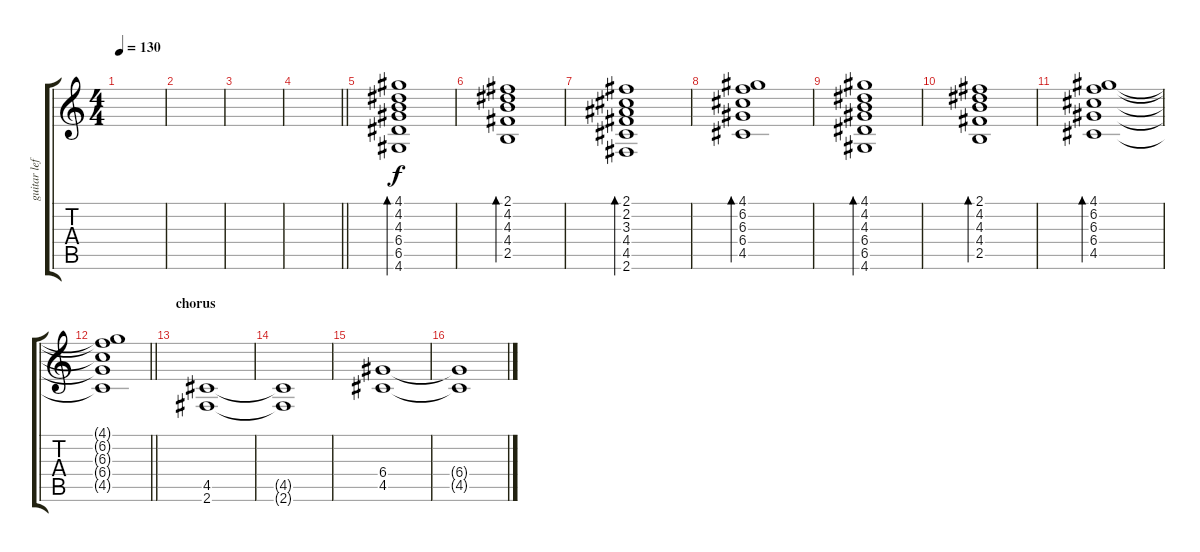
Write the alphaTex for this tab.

\track ("guitar left _center" "guitar lef") {instrument acousticguitarnylon}
\staff {score tabs}
\tuning (E4 B3 G3 D3 A2 E2) {hide}
\ts (4 4)
\tempo 130
\clef g2
\ks c
|
|
|
\barLineRight lightlight
|
(4.1 4.2 4.3 6.4 6.5 4.6).1{bd 120 balance 8} |
(2.1 4.2 4.3 4.4 2.5).1{bd 120} |
(2.1 2.2 3.3 4.4 4.5 2.6).1{bd 60} |
(4.1 6.2 6.3 6.4 4.5).1{bd 120} |
(4.1 4.2 4.3 6.4 6.5 4.6).1{bd 60} |
(2.1 4.2 4.3 4.4 2.5).1{bd 120} |
(4.1 6.2 6.3 6.4 4.5).1{bd 120} |
\barLineRight lightlight
(4.1{t} 6.2{t} 6.3{t} 6.4{t} 4.5{t}).1 |
\section ("" "chorus")
(4.5 2.6).1{txt "" balance 5 instrument distortionguitar} |
(4.5{t} 2.6{t}).1 |
(6.4 4.5).1 |
(6.4{t} 4.5{t}).1
